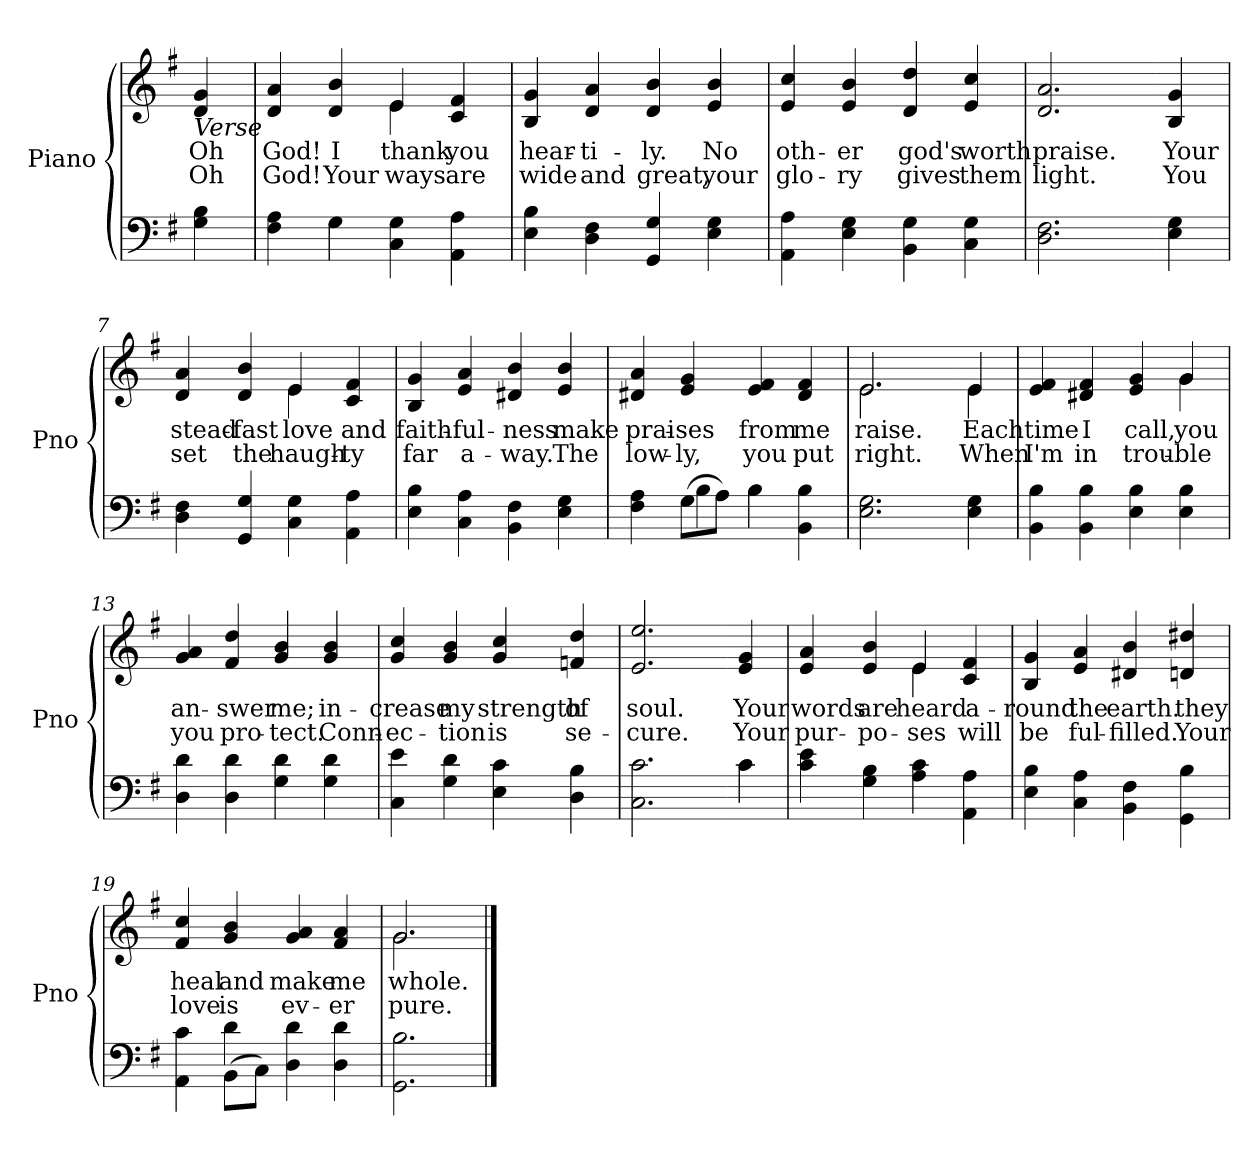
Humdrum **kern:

**kern	**kern	**text	**text
*part2	*part1	*part1	*part1
*staff2	*staff1	*staff1	*staff1
*I"Piano	*I"Piano	*	*
*I'Pno	*I'Pno	*	*
*clefF4	*clefG2	*	*
*k[f#]	*k[f#]	*	*
=1	=1	=1	=1
!	!LO:TX:b:i:t=Verse	!	!
!	!	!LO:LY:b	!LO:LY:b
4G\ 4B\	4d/ 4g/	Oh	Oh
=2	=2	=2	=2
*^	*	*	*
!	!	!	!LO:LY:b	!LO:LY:b
*	*	*^	*	*
4F#\ 4A\	4ryy	4d/ 4a/	2ryy	God!	God!
!	!	!	!	!LO:LY:b	!LO:LY:b
4G\	4G\	4d/ 4b/	.	I	Your
!	!	!	!	!LO:LY:b	!LO:LY:b
4C\ 4G\	2ryy	4e/	4e\	thank	ways
!	!	!	!	!LO:LY:b	!LO:LY:b
4AA\ 4A\	.	4c/ 4f#/	4ryy	you	are
*v	*v	*	*	*	*
=3	=3	=3	=3	=3
!	!	!	!LO:LY:b	!LO:LY:b
*	*v	*v	*	*
4E\ 4B\	4B/ 4g/	hear-	wide
!	!	!LO:LY:b	!LO:LY:b
4D\ 4F#\	4d/ 4a/	-ti-	and
!	!	!LO:LY:b	!LO:LY:b
4GG/ 4G/	4d/ 4b/	-ly.	great,
!	!	!LO:LY:b	!LO:LY:b
4E\ 4G\	4e/ 4b/	No	your
=4	=4	=4	=4
!	!	!LO:LY:b	!LO:LY:b
4AA\ 4A\	4e/ 4cc/	oth-	glo-
!	!	!LO:LY:b	!LO:LY:b
4E\ 4G\	4e/ 4b/	-er	-ry
!	!	!LO:LY:b	!LO:LY:b
4BB\ 4G\	4d/ 4dd/	god's	gives
!	!	!LO:LY:b	!LO:LY:b
4C\ 4G\	4e/ 4cc/	worth	them
=5	=5	=5	=5
!	!	!LO:LY:b	!LO:LY:b
2.D\ 2.F#\	2.d/ 2.a/	praise.	light.
!!LO:LB:g=z
=6-	=6-	=6-	=6-
!	!	!LO:LY:b	!LO:LY:b
4E\ 4G\	4B/ 4g/	Your	You
=7	=7	=7	=7
!	!	!LO:LY:b	!LO:LY:b
*	*^	*	*
4D\ 4F#\	4d/ 4a/	2ryy	stead-	set
!	!	!	!LO:LY:b	!LO:LY:b
4GG/ 4G/	4d/ 4b/	.	-fast	the
!	!	!	!LO:LY:b	!LO:LY:b
4C\ 4G\	4e/	4e\	love	haugh-
!	!	!	!LO:LY:b	!LO:LY:b
4AA\ 4A\	4c/ 4f#/	4ryy	and	-ty
=8	=8	=8	=8	=8
!	!	!	!LO:LY:b	!LO:LY:b
*	*v	*v	*	*
4E\ 4B\	4B/ 4g/	faith-	far
!	!	!LO:LY:b	!LO:LY:b
4C\ 4A\	4e/ 4a/	-ful-	a-
!	!	!LO:LY:b	!LO:LY:b
4BB\ 4F#\	4d#X/ 4b/	-ness	-way.
!	!	!LO:LY:b	!LO:LY:b
4E\ 4G\	4e/ 4b/	make	The
=9	=9	=9	=9
*^	*	*	*
!	!	!	!LO:LY:b	!LO:LY:b
4F#\ 4A\	4ryy	4d#X/ 4a/	prai-	low-
!	!	!	!LO:LY:b	!LO:LY:b
(8G\L	4B\	4e/ 4g/	-ses	-ly,
8A\J)	.	.	.	.
!	!	!	!LO:LY:b	!LO:LY:b
4B\	4B\	4e/ 4f#/	from	you
!	!	!	!LO:LY:b	!LO:LY:b
4BB\ 4B\	4ryy	4d#/ 4f#/	me	put
=10	=10	=10	=10	=10
!	!	!	!LO:LY:b	!LO:LY:b
*v	*v	*^	*	*
2.E\ 2.G\	2.e/	2.e\	raise.	right.
!!LO:LB:g=z	!!
=11-	=11-	=11-	=11-	=11-
!	!	!	!LO:LY:b	!LO:LY:b
4E\ 4G\	4e/	4e\	Each	When
=12	=12	=12	=12	=12
!	!	!	!LO:LY:b	!LO:LY:b
4BB\ 4B\	4e/ 4f#/	2.ryy	time	I'm
!	!	!	!LO:LY:b	!LO:LY:b
4BB\ 4B\	4d#X/ 4f#/	.	I	in
!	!	!	!LO:LY:b	!LO:LY:b
4E\ 4B\	4e/ 4g/	.	call,	trou-
!	!	!	!LO:LY:b	!LO:LY:b
4E\ 4B\	4g/	4g\	you	-ble
=13	=13	=13	=13	=13
!	!	!	!LO:LY:b	!LO:LY:b
*	*v	*v	*	*
4D\ 4d\	4g/ 4a/	an-	you
!	!	!LO:LY:b	!LO:LY:b
4D\ 4d\	4f#/ 4dd/	-swer	pro-
!	!	!LO:LY:b	!LO:LY:b
4G\ 4d\	4g/ 4b/	me;	-tect.
!	!	!LO:LY:b	!LO:LY:b
4G\ 4d\	4g/ 4b/	in-	Conn-
=14	=14	=14	=14
!	!	!LO:LY:b	!LO:LY:b
4C\ 4e\	4g/ 4cc/	-crease	-ec-
!	!	!LO:LY:b	!LO:LY:b
4G\ 4d\	4g/ 4b/	my	-tion
!	!	!LO:LY:b	!LO:LY:b
4E\ 4c\	4g/ 4cc/	strength	is
!	!	!LO:LY:b	!LO:LY:b
4D\ 4B\	4fn/ 4dd/	of	se-
=15	=15	=15	=15
!	!	!LO:LY:b	!LO:LY:b
2.C\ 2.c\	2.e/ 2.ee/	soul.	-cure.
!!LO:LB:g=z
=16-	=16-	=16-	=16-
*^	*	*	*
!	!	!	!LO:LY:b	!LO:LY:b
4c\	4c\	4e/ 4g/	Your	Your
=17	=17	=17	=17	=17
!	!	!	!LO:LY:b	!LO:LY:b
*v	*v	*^	*	*
4c\ 4e\	4e/ 4a/	2ryy	words	pur-
!	!	!	!LO:LY:b	!LO:LY:b
4G\ 4B\	4e/ 4b/	.	are	-po-
!	!	!	!LO:LY:b	!LO:LY:b
4A\ 4c\	4e/	4e\	heard	-ses
!	!	!	!LO:LY:b	!LO:LY:b
4AA\ 4A\	4c/ 4f#/	4ryy	a-	will
=18	=18	=18	=18	=18
!	!	!	!LO:LY:b	!LO:LY:b
*	*v	*v	*	*
4E\ 4B\	4B/ 4g/	-round	be
!	!	!LO:LY:b	!LO:LY:b
4C\ 4A\	4e/ 4a/	the	ful-
!	!	!LO:LY:b	!LO:LY:b
4BB\ 4F#\	4d#X/ 4b/	earth.	-filled.
!	!	!LO:LY:b	!LO:LY:b
4GG\ 4B\	4dn/ 4dd#X/	they	Your
=19	=19	=19	=19
*^	*	*	*
!	!	!	!LO:LY:b	!LO:LY:b
4AA\ 4c\	4ryy	4f#/ 4cc/	heal	love
!	!	!	!LO:LY:b	!LO:LY:b
(8BB\L	4d\	4g/ 4b/	and	is
8C\J)	.	.	.	.
!	!	!	!LO:LY:b	!LO:LY:b
4D\ 4d\	2ryy	4g/ 4a/	make	ev-
!	!	!	!LO:LY:b	!LO:LY:b
4D\ 4d\	.	4f#/ 4a/	me	-er
*v	*v	*	*	*
=20	=20	=20	=20
!	!	!LO:LY:b	!LO:LY:b
*	*^	*	*
2.GG\ 2.B\	2.g/	2.g\	whole.	pure.
*	*v	*v	*	*
==	==	==	==
*-	*-	*-	*-
